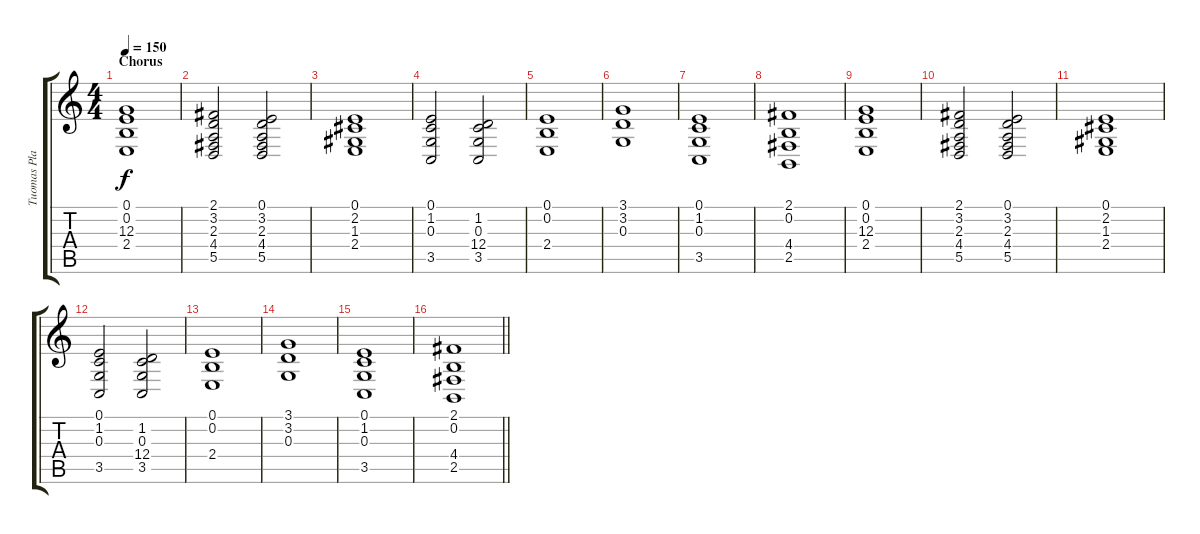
\track ("Tuomas Planman" "Tuomas Pla") {instrument lead2sawtooth}
\staff {score tabs}
\tuning (E4 B3 G3 D3 A2 E2) {hide}
\ts (4 4)
\section ("" "Chorus")
\tempo 150
\clef g2
\ks c
(0.1 0.2 12.3 2.4).1{dy f} |
(2.1 3.2 2.3 4.4 5.5).2 (0.1 3.2 2.3 4.4 5.5).2 |
(0.1 2.2 1.3 2.4).1 |
(0.1 1.2 0.3 3.5).2 (1.2 0.3 12.4 3.5).2 |
(0.1 0.2 2.4).1 |
(3.1 3.2 0.3).1 |
(0.1 1.2 0.3 3.5).1 |
(2.1 0.2 4.4 2.5).1 |
(0.1 0.2 12.3 2.4).1 |
(2.1 3.2 2.3 4.4 5.5).2 (0.1 3.2 2.3 4.4 5.5).2 |
(0.1 2.2 1.3 2.4).1 |
(0.1 1.2 0.3 3.5).2 (1.2 0.3 12.4 3.5).2 |
(0.1 0.2 2.4).1 |
(3.1 3.2 0.3).1 |
(0.1 1.2 0.3 3.5).1 |
\barLineRight lightlight
(2.1 0.2 4.4 2.5).1
